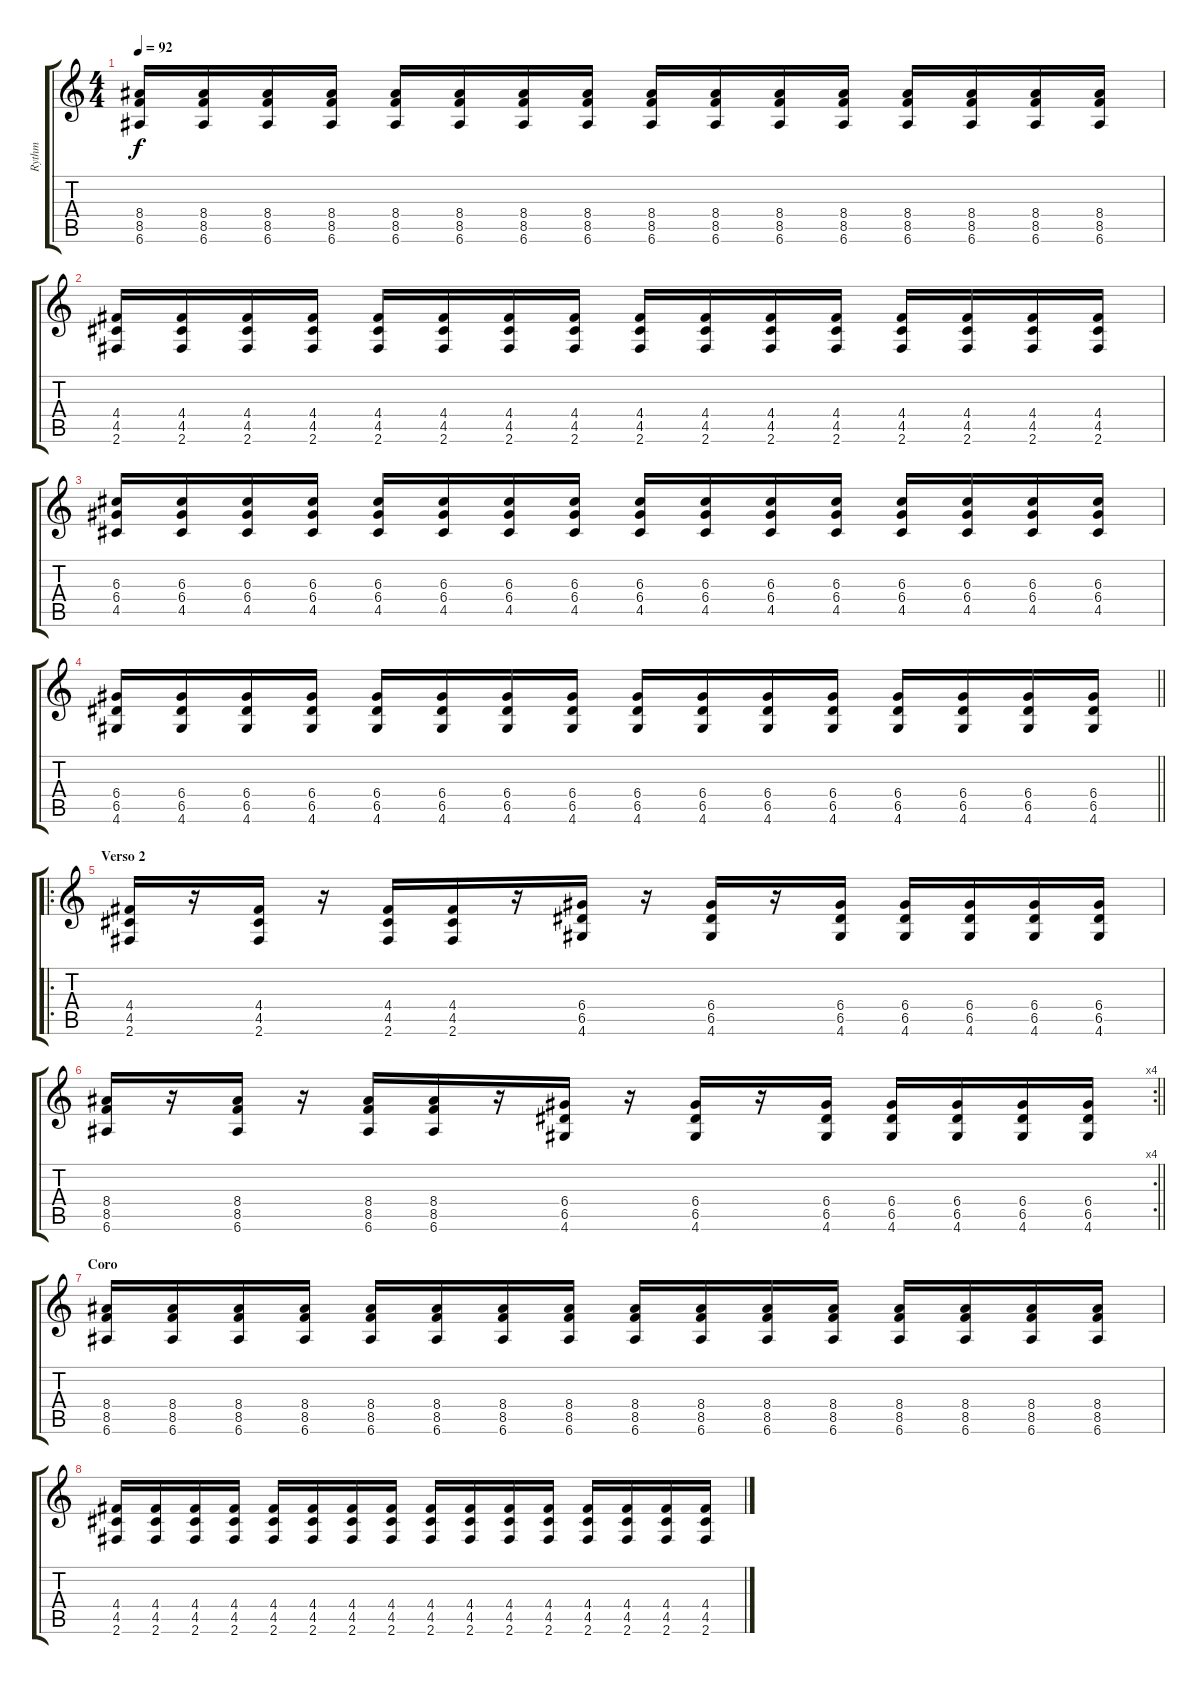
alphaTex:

\track ("Rythm" "Rythm") {instrument distortionguitar}
\staff {score tabs}
\tuning (E4 B3 G3 D3 A2 E2) {hide}
\ts (4 4)
\tempo 92
\clef g2
\ks c
(8.4 8.5 6.6).16{dy f} (8.4 8.5 6.6).16 (8.4 8.5 6.6).16 (8.4 8.5 6.6).16 (8.4 8.5 6.6).16 (8.4 8.5 6.6).16 (8.4 8.5 6.6).16 (8.4 8.5 6.6).16 (8.4 8.5 6.6).16 (8.4 8.5 6.6).16 (8.4 8.5 6.6).16 (8.4 8.5 6.6).16 (8.4 8.5 6.6).16 (8.4 8.5 6.6).16 (8.4 8.5 6.6).16 (8.4 8.5 6.6).16 |
(4.4 4.5 2.6).16 (4.4 4.5 2.6).16 (4.4 4.5 2.6).16 (4.4 4.5 2.6).16 (4.4 4.5 2.6).16 (4.4 4.5 2.6).16 (4.4 4.5 2.6).16 (4.4 4.5 2.6).16 (4.4 4.5 2.6).16 (4.4 4.5 2.6).16 (4.4 4.5 2.6).16 (4.4 4.5 2.6).16 (4.4 4.5 2.6).16 (4.4 4.5 2.6).16 (4.4 4.5 2.6).16 (4.4 4.5 2.6).16 |
(6.3 6.4 4.5).16 (6.3 6.4 4.5).16 (6.3 6.4 4.5).16 (6.3 6.4 4.5).16 (6.3 6.4 4.5).16 (6.3 6.4 4.5).16 (6.3 6.4 4.5).16 (6.3 6.4 4.5).16 (6.3 6.4 4.5).16 (6.3 6.4 4.5).16 (6.3 6.4 4.5).16 (6.3 6.4 4.5).16 (6.3 6.4 4.5).16 (6.3 6.4 4.5).16 (6.3 6.4 4.5).16 (6.3 6.4 4.5).16 |
\barLineRight lightlight
(6.4 6.5 4.6).16 (6.4 6.5 4.6).16 (6.4 6.5 4.6).16 (6.4 6.5 4.6).16 (6.4 6.5 4.6).16 (6.4 6.5 4.6).16 (6.4 6.5 4.6).16 (6.4 6.5 4.6).16 (6.4 6.5 4.6).16 (6.4 6.5 4.6).16 (6.4 6.5 4.6).16 (6.4 6.5 4.6).16 (6.4 6.5 4.6).16 (6.4 6.5 4.6).16 (6.4 6.5 4.6).16 (6.4 6.5 4.6).16 |
\ro
\section ("" "Verso 2")
(4.4 4.5 2.6).16 r.16 (4.4 4.5 2.6).16 r.16 (4.4 4.5 2.6).16 (4.4 4.5 2.6).16 r.16 (6.4 6.5 4.6).16 r.16 (6.4 6.5 4.6).16 r.16 (6.4 6.5 4.6).16 (6.4 6.5 4.6).16 (6.4 6.5 4.6).16 (6.4 6.5 4.6).16 (6.4 6.5 4.6).16 |
\rc 4
\barLineRight lightlight
(8.4 8.5 6.6).16 r.16 (8.4 8.5 6.6).16 r.16 (8.4 8.5 6.6).16 (8.4 8.5 6.6).16 r.16 (6.4 6.5 4.6).16 r.16 (6.4 6.5 4.6).16 r.16 (6.4 6.5 4.6).16 (6.4 6.5 4.6).16 (6.4 6.5 4.6).16 (6.4 6.5 4.6).16 (6.4 6.5 4.6).16 |
\section ("" "Coro")
(8.4 8.5 6.6).16 (8.4 8.5 6.6).16 (8.4 8.5 6.6).16 (8.4 8.5 6.6).16 (8.4 8.5 6.6).16 (8.4 8.5 6.6).16 (8.4 8.5 6.6).16 (8.4 8.5 6.6).16 (8.4 8.5 6.6).16 (8.4 8.5 6.6).16 (8.4 8.5 6.6).16 (8.4 8.5 6.6).16 (8.4 8.5 6.6).16 (8.4 8.5 6.6).16 (8.4 8.5 6.6).16 (8.4 8.5 6.6).16 |
(4.4 4.5 2.6).16 (4.4 4.5 2.6).16 (4.4 4.5 2.6).16 (4.4 4.5 2.6).16 (4.4 4.5 2.6).16 (4.4 4.5 2.6).16 (4.4 4.5 2.6).16 (4.4 4.5 2.6).16 (4.4 4.5 2.6).16 (4.4 4.5 2.6).16 (4.4 4.5 2.6).16 (4.4 4.5 2.6).16 (4.4 4.5 2.6).16 (4.4 4.5 2.6).16 (4.4 4.5 2.6).16 (4.4 4.5 2.6).16
